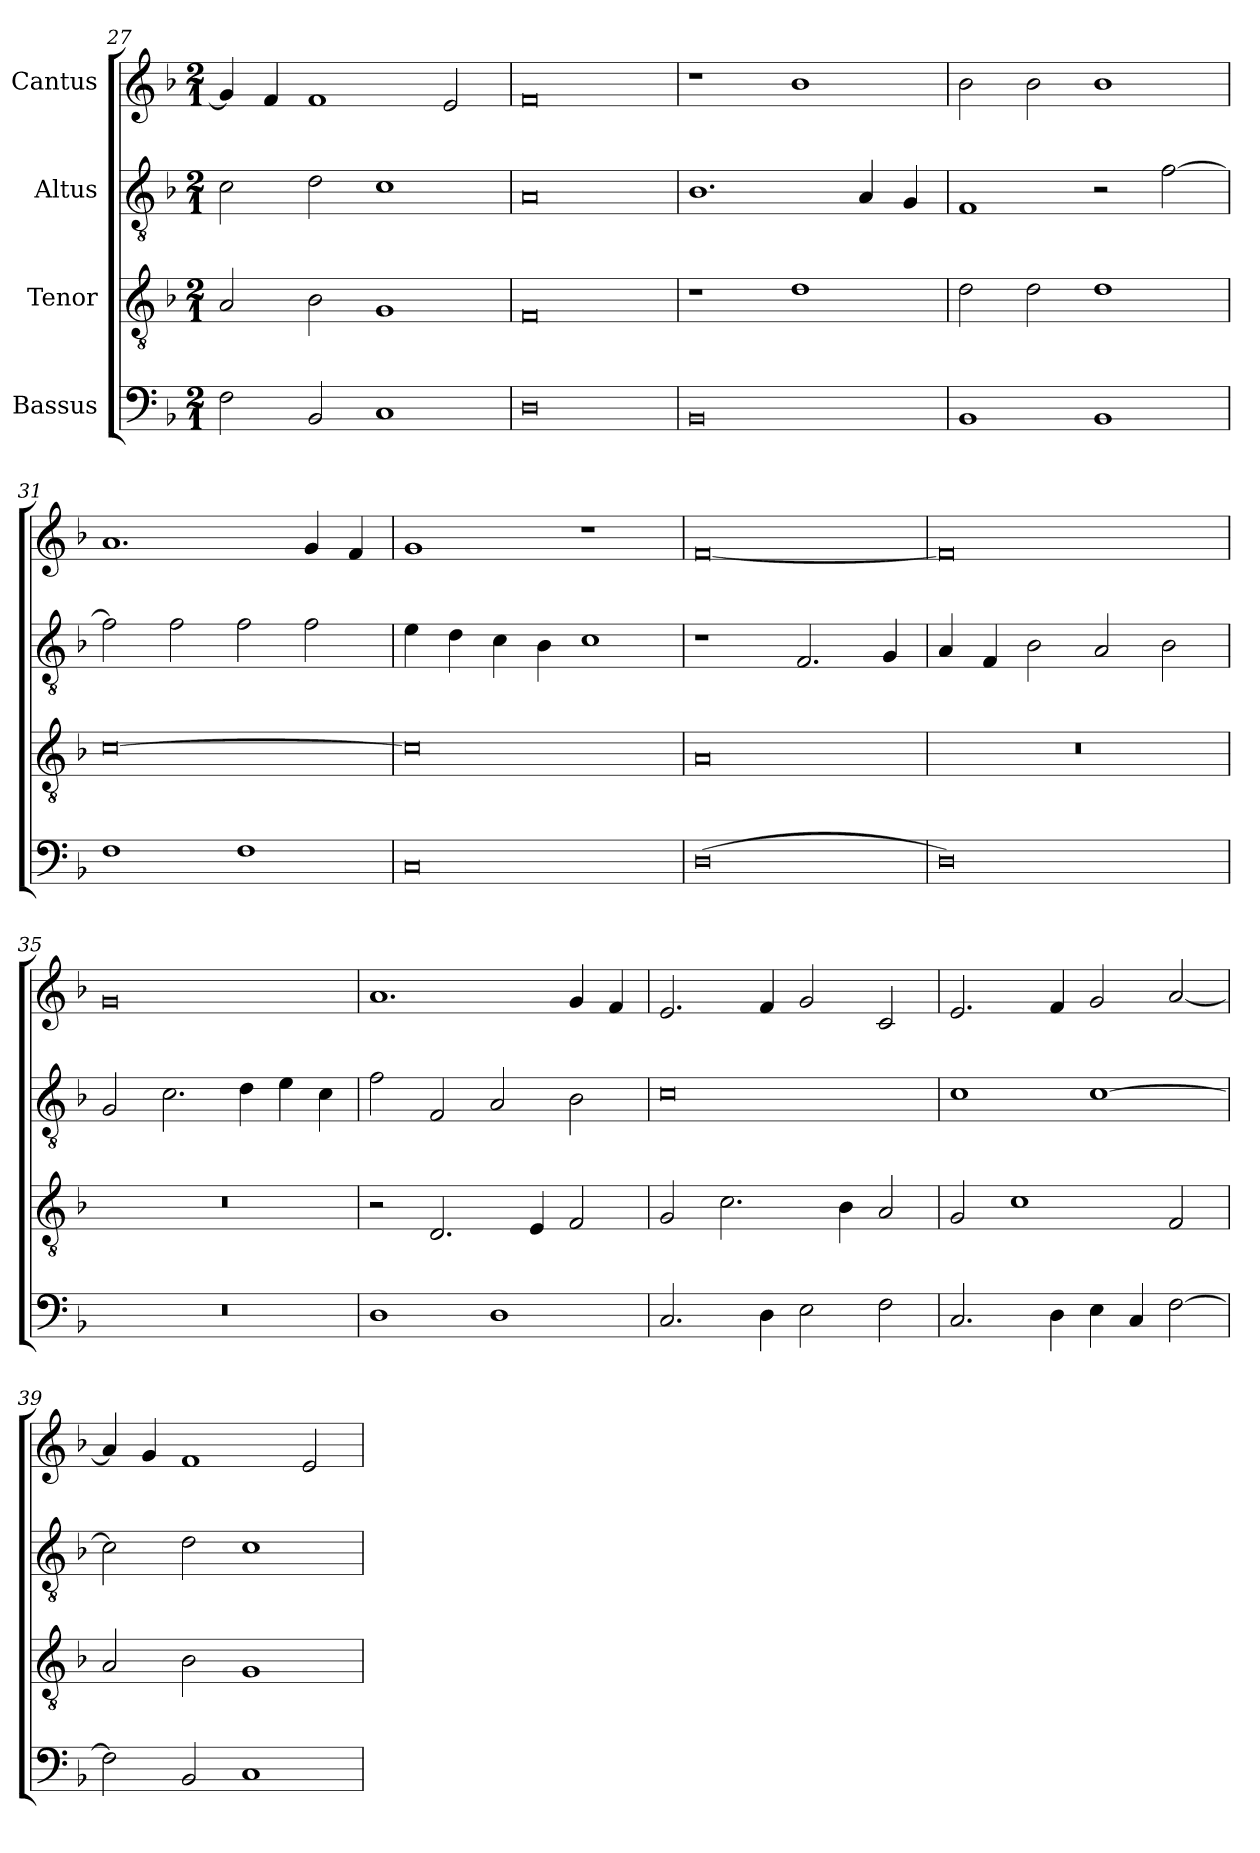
**kern	**kern	**kern	**kern
*part4	*part3	*part2	*part1
*staff4	*staff3	*staff2	*staff1
*I"Bassus	*I"Tenor	*I"Altus	*I"Cantus
!!LO:LB:g=z
*clefF4	*clefGv2	*clefGv2	*clefG2
*	*ITrd7c12	*ITrd7c12	*
*k[b-]	*k[b-]	*k[b-]	*k[b-]
*F:	*F:	*F:	*F:
*M2/1	*M2/1	*M2/1	*M2/1
=27	=27	=27	=27
2Fi\	2AAi/	2Ci\	4gi/]
.	.	.	4fi/
2BB-i/	2BB-i\	2Di\	1fi
1Ci	1GGi	1Ci	.
.	.	.	2ei/
=28	=28	=28	=28
0Di	0FFi	0AAi	0fi
=29	=29	=29	=29
0BB-i	1r	1.BB-i	1r
.	1Di	.	1b-i
.	.	4AAi/	.
.	.	4GGi/	.
=30	=30	=30	=30
1BB-i	2Di\	1FFi	2b-i\
.	2Di\	.	2b-i\
1BB-i	1Di	2r	1b-i
.	.	[>2Fi\	.
=31	=31	=31	=31
1Fi	[>0Ci	2Fi\]	1.ai
.	.	2Fi\	.
1Fi	.	2Fi\	.
.	.	2Fi\	4gi/
.	.	.	4fi/
=32	=32	=32	=32
0Ci	0Ci]	4Ei\	1gi
.	.	4Di\	.
.	.	4Ci\	.
.	.	4BB-i\	.
.	.	1Ci	1r
!!LO:PB:g=z
=33	=33	=33	=33
(0Di	0AAi	1r	[<0fi
.	.	2.FFi/	.
.	.	4GGi/	.
=34	=34	=34	=34
!	!LO:N:vis=1	!	!
0Di)	0r	4AAi/	0fi]
.	.	4FFi/	.
.	.	2BB-i\	.
.	.	2AAi/	.
.	.	2BB-i\	.
=35	=35	=35	=35
!LO:N:vis=1	!LO:N:vis=1	!	!
0r	0r	2GGi/	0gi
.	.	2.Ci\	.
.	.	4Di\	.
.	.	4Ei\	.
.	.	4Ci\	.
=36	=36	=36	=36
1Di	2r	2Fi\	1.ai
.	2.DDi/	2FFi/	.
1Di	.	2AAi/	.
.	4EEi/	.	.
.	2FFi/	2BB-i\	4gi/
.	.	.	4fi/
=37	=37	=37	=37
2.Ci/	2GGi/	0Ci	2.ei/
.	2.Ci\	.	.
4Di\	.	.	4fi/
2Ei\	.	.	2gi/
.	4BB-i\	.	.
2Fi\	2AAi/	.	2ci/
!!LO:LB:g=z
=38	=38	=38	=38
2.Ci/	2GGi/	1Ci	2.ei/
.	1Ci	.	.
4Di\	.	.	4fi/
4Ei\	.	[>1Ci	2gi/
4Ci/	.	.	.
[>2Fi\	2FFi/	.	[<2ai/
=39	=39	=39	=39
2Fi\]	2AAi/	2Ci\]	4ai/]
.	.	.	4gi/
2BB-i/	2BB-i\	2Di\	1fi
1Ci	1GGi	1Ci	.
.	.	.	2ei/
=	=	=	=
*-	*-	*-	*-
